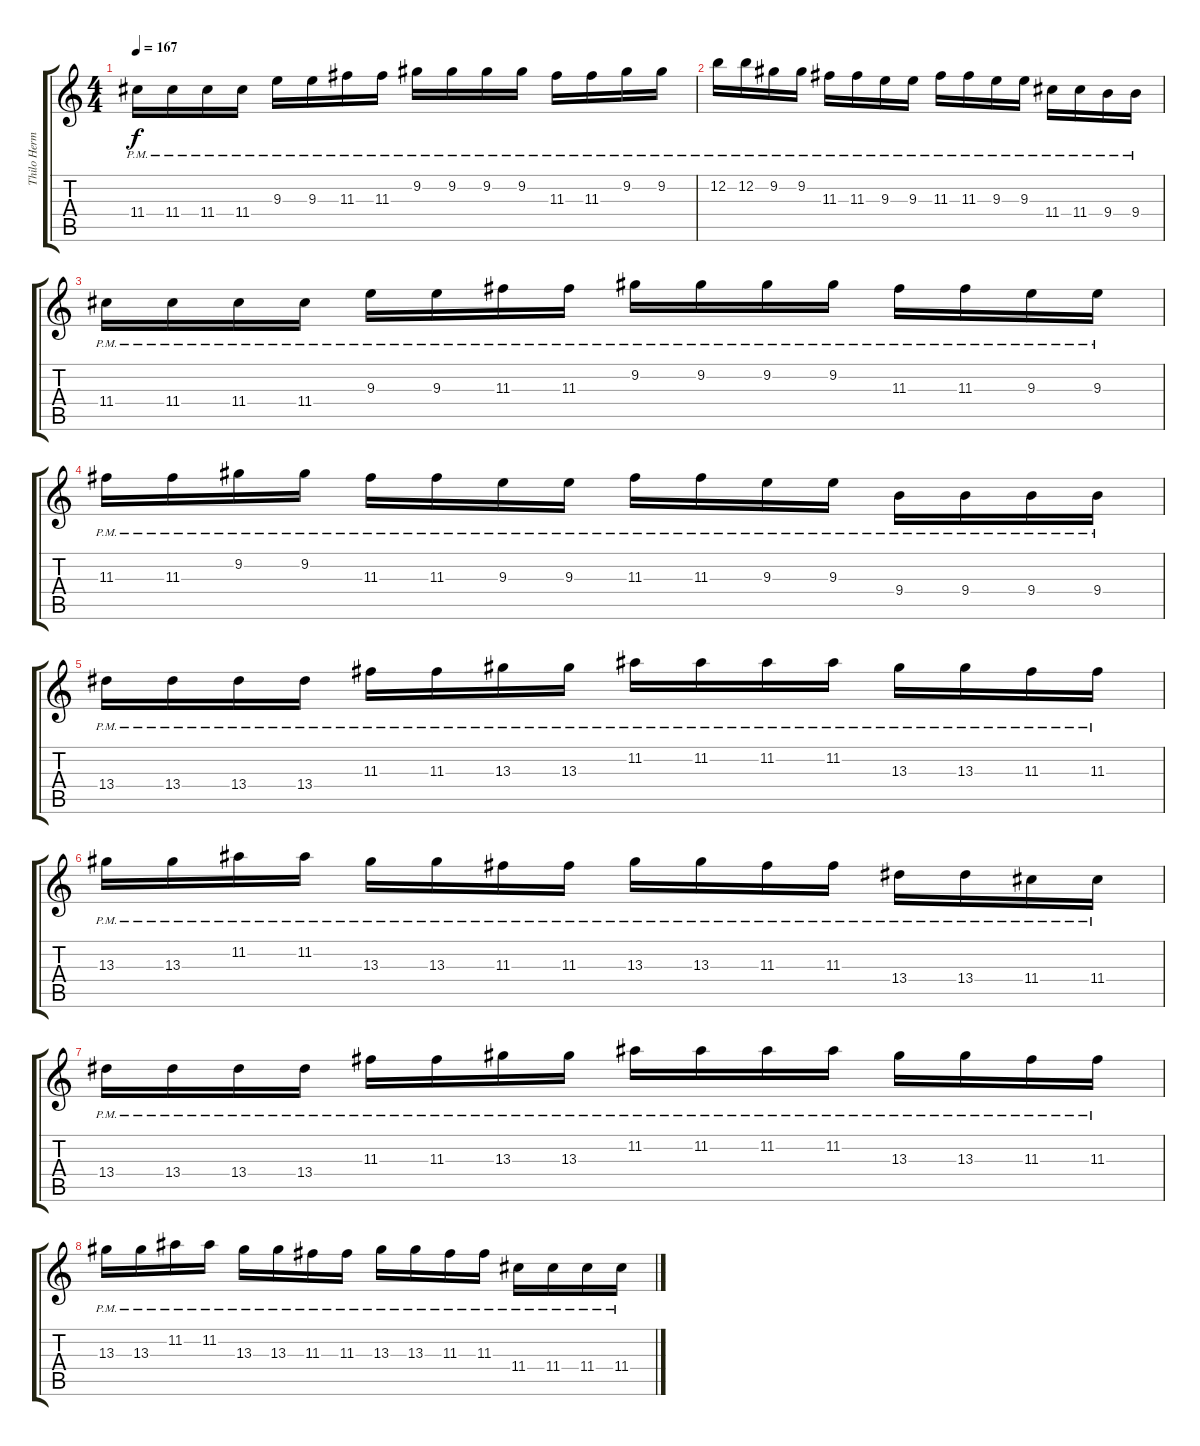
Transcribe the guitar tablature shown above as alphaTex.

\track ("Thilo Hermann" "Thilo Herm") {instrument overdrivenguitar}
\staff {score tabs}
\tuning (E4 B3 G3 D3 A2 E2) {hide}
\ts (4 4)
\tempo 167
\clef g2
\ks c
11.4{pm}.16{dy f} 11.4{pm}.16 11.4{pm}.16 11.4{pm}.16 9.3{pm}.16 9.3{pm}.16 11.3{pm}.16 11.3{pm}.16 9.2{pm}.16 9.2{pm}.16 9.2{pm}.16 9.2{pm}.16 11.3{pm}.16 11.3{pm}.16 9.2{pm}.16 9.2{pm}.16 |
12.2{pm}.16 12.2{pm}.16 9.2{pm}.16 9.2{pm}.16 11.3{pm}.16 11.3{pm}.16 9.3{pm}.16 9.3{pm}.16 11.3{pm}.16 11.3{pm}.16 9.3{pm}.16 9.3{pm}.16 11.4{pm}.16 11.4{pm}.16 9.4{pm}.16 9.4{pm}.16 |
11.4{pm}.16 11.4{pm}.16 11.4{pm}.16 11.4{pm}.16 9.3{pm}.16 9.3{pm}.16 11.3{pm}.16 11.3{pm}.16 9.2{pm}.16 9.2{pm}.16 9.2{pm}.16 9.2{pm}.16 11.3{pm}.16 11.3{pm}.16 9.3{pm}.16 9.3{pm}.16 |
11.3{pm}.16 11.3{pm}.16 9.2{pm}.16 9.2{pm}.16 11.3{pm}.16 11.3{pm}.16 9.3{pm}.16 9.3{pm}.16 11.3{pm}.16 11.3{pm}.16 9.3{pm}.16 9.3{pm}.16 9.4{pm}.16 9.4{pm}.16 9.4{pm}.16 9.4{pm}.16 |
13.4{pm}.16 13.4{pm}.16 13.4{pm}.16 13.4{pm}.16 11.3{pm}.16 11.3{pm}.16 13.3{pm}.16 13.3{pm}.16 11.2{pm}.16 11.2{pm}.16 11.2{pm}.16 11.2{pm}.16 13.3{pm}.16 13.3{pm}.16 11.3{pm}.16 11.3{pm}.16 |
13.3{pm}.16 13.3{pm}.16 11.2{pm}.16 11.2{pm}.16 13.3{pm}.16 13.3{pm}.16 11.3{pm}.16 11.3{pm}.16 13.3{pm}.16 13.3{pm}.16 11.3{pm}.16 11.3{pm}.16 13.4{pm}.16 13.4{pm}.16 11.4{pm}.16 11.4{pm}.16 |
13.4{pm}.16 13.4{pm}.16 13.4{pm}.16 13.4{pm}.16 11.3{pm}.16 11.3{pm}.16 13.3{pm}.16 13.3{pm}.16 11.2{pm}.16 11.2{pm}.16 11.2{pm}.16 11.2{pm}.16 13.3{pm}.16 13.3{pm}.16 11.3{pm}.16 11.3{pm}.16 |
13.3{pm}.16 13.3{pm}.16 11.2{pm}.16 11.2{pm}.16 13.3{pm}.16 13.3{pm}.16 11.3{pm}.16 11.3{pm}.16 13.3{pm}.16 13.3{pm}.16 11.3{pm}.16 11.3{pm}.16 11.4{pm}.16 11.4{pm}.16 11.4{pm}.16 11.4{pm}.16
